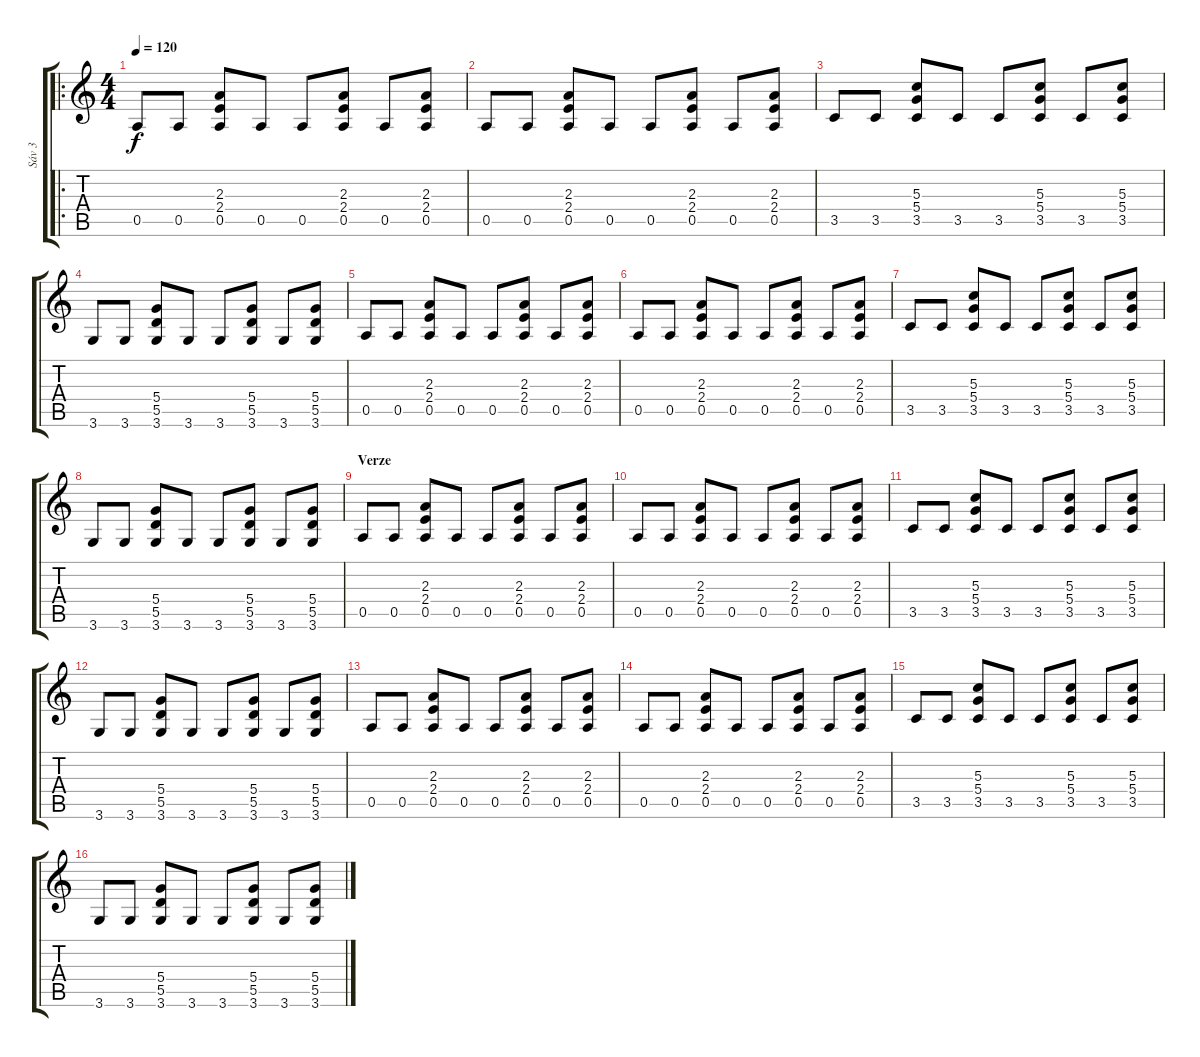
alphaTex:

\track ("Sáv 3" "Sáv 3") {instrument overdrivenguitar}
\staff {score tabs}
\tuning (E4 B3 G3 D3 A2 E2) {hide}
\ro
\ts (4 4)
\tempo 120
\clef g2
\ks c
0.5.8{dy f instrument overdrivenguitar} 0.5.8 (2.3 2.4 0.5).8 0.5.8 0.5.8 (2.3 2.4 0.5).8 0.5.8 (2.3 2.4 0.5).8 |
0.5.8 0.5.8 (2.3 2.4 0.5).8 0.5.8 0.5.8 (2.3 2.4 0.5).8 0.5.8 (2.3 2.4 0.5).8 |
3.5.8 3.5.8 (5.3 5.4 3.5).8 3.5.8 3.5.8 (5.3 5.4 3.5).8 3.5.8 (5.3 5.4 3.5).8 |
3.6.8 3.6.8 (5.4 5.5 3.6).8 3.6.8 3.6.8 (5.4 5.5 3.6).8 3.6.8 (5.4 5.5 3.6).8 |
0.5.8 0.5.8 (2.3 2.4 0.5).8 0.5.8 0.5.8 (2.3 2.4 0.5).8 0.5.8 (2.3 2.4 0.5).8 |
0.5.8 0.5.8 (2.3 2.4 0.5).8 0.5.8 0.5.8 (2.3 2.4 0.5).8 0.5.8 (2.3 2.4 0.5).8 |
3.5.8 3.5.8 (5.3 5.4 3.5).8 3.5.8 3.5.8 (5.3 5.4 3.5).8 3.5.8 (5.3 5.4 3.5).8 |
3.6.8 3.6.8 (5.4 5.5 3.6).8 3.6.8 3.6.8 (5.4 5.5 3.6).8 3.6.8 (5.4 5.5 3.6).8 |
\section ("" "Verze")
0.5.8 0.5.8 (2.3 2.4 0.5).8 0.5.8 0.5.8 (2.3 2.4 0.5).8 0.5.8 (2.3 2.4 0.5).8 |
0.5.8 0.5.8 (2.3 2.4 0.5).8 0.5.8 0.5.8 (2.3 2.4 0.5).8 0.5.8 (2.3 2.4 0.5).8 |
3.5.8 3.5.8 (5.3 5.4 3.5).8 3.5.8 3.5.8 (5.3 5.4 3.5).8 3.5.8 (5.3 5.4 3.5).8 |
3.6.8 3.6.8 (5.4 5.5 3.6).8 3.6.8 3.6.8 (5.4 5.5 3.6).8 3.6.8 (5.4 5.5 3.6).8 |
0.5.8 0.5.8 (2.3 2.4 0.5).8 0.5.8 0.5.8 (2.3 2.4 0.5).8 0.5.8 (2.3 2.4 0.5).8 |
0.5.8 0.5.8 (2.3 2.4 0.5).8 0.5.8 0.5.8 (2.3 2.4 0.5).8 0.5.8 (2.3 2.4 0.5).8 |
3.5.8 3.5.8 (5.3 5.4 3.5).8 3.5.8 3.5.8 (5.3 5.4 3.5).8 3.5.8 (5.3 5.4 3.5).8 |
3.6.8 3.6.8 (5.4 5.5 3.6).8 3.6.8 3.6.8 (5.4 5.5 3.6).8 3.6.8 (5.4 5.5 3.6).8
